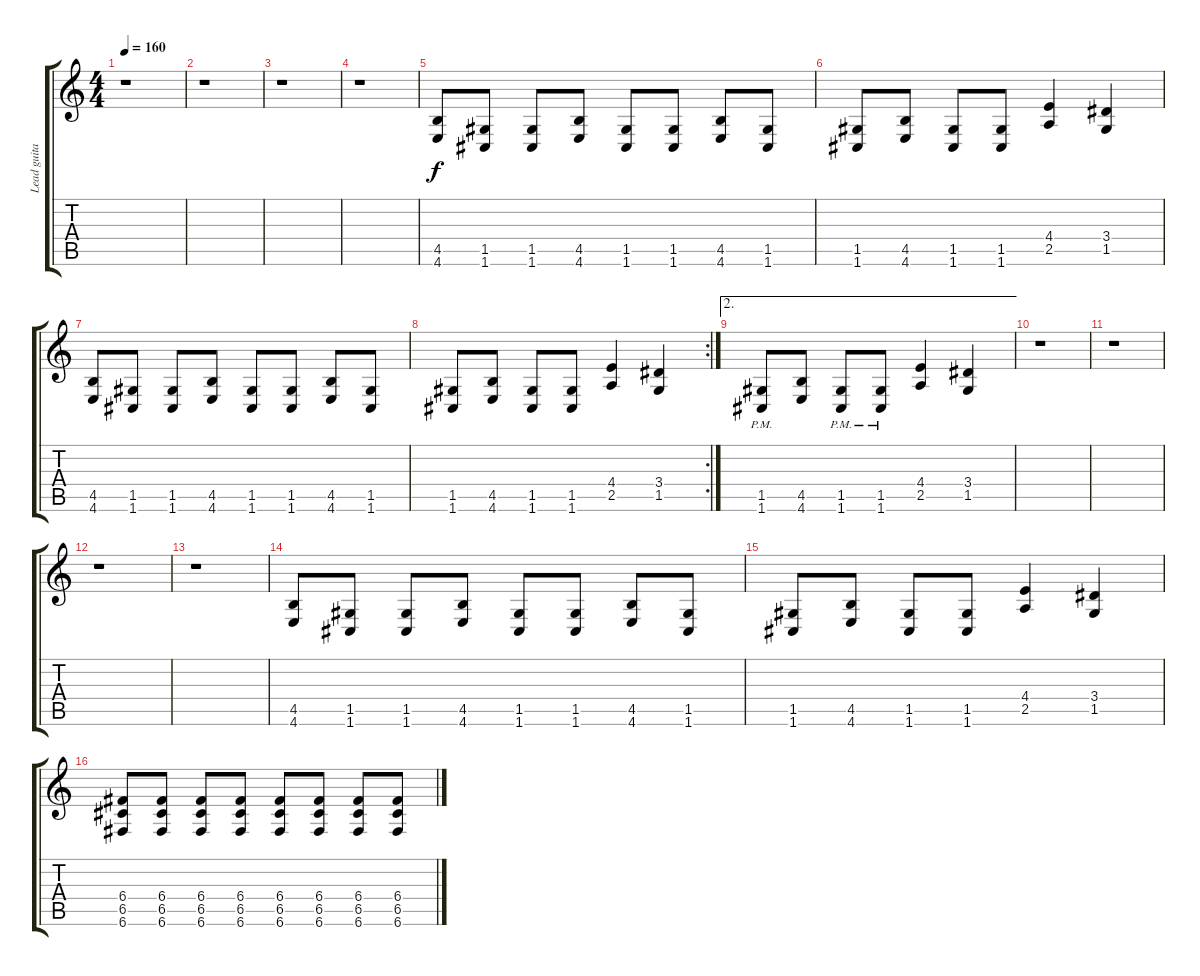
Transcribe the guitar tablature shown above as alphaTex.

\track ("Lead guitar" "Lead guita") {instrument distortionguitar}
\staff {score tabs}
\tuning (D4 A3 F3 C3 G2 C2) {hide}
\ts (4 4)
\tempo 160
\clef g2
\ks c
r.1{dy f} |
r.1 |
r.1 |
r.1 |
(4.5 4.6).8 (1.5 1.6).8 (1.5 1.6).8 (4.5 4.6).8 (1.5 1.6).8 (1.5 1.6).8 (4.5 4.6).8 (1.5 1.6).8 |
(1.5 1.6).8 (4.5 4.6).8 (1.5 1.6).8 (1.5 1.6).8 (4.4 2.5).4 (3.4 1.5).4 |
(4.5 4.6).8 (1.5 1.6).8 (1.5 1.6).8 (4.5 4.6).8 (1.5 1.6).8 (1.5 1.6).8 (4.5 4.6).8 (1.5 1.6).8 |
\rc 2
(1.5 1.6).8 (4.5 4.6).8 (1.5 1.6).8 (1.5 1.6).8 (4.4 2.5).4 (3.4 1.5).4 |
\ae 2
(1.5{pm} 1.6{pm}).8 (4.5 4.6).8 (1.5{pm} 1.6{pm}).8 (1.5{pm} 1.6{pm}).8 (4.4 2.5).4 (3.4 1.5).4 |
r.1 |
r.1 |
r.1 |
r.1 |
(4.5 4.6).8 (1.5 1.6).8 (1.5 1.6).8 (4.5 4.6).8 (1.5 1.6).8 (1.5 1.6).8 (4.5 4.6).8 (1.5 1.6).8 |
(1.5 1.6).8 (4.5 4.6).8 (1.5 1.6).8 (1.5 1.6).8 (4.4 2.5).4 (3.4 1.5).4 |
(6.4 6.5 6.6).8 (6.4 6.5 6.6).8 (6.4 6.5 6.6).8 (6.4 6.5 6.6).8 (6.4 6.5 6.6).8 (6.4 6.5 6.6).8 (6.4 6.5 6.6).8 (6.4 6.5 6.6).8
